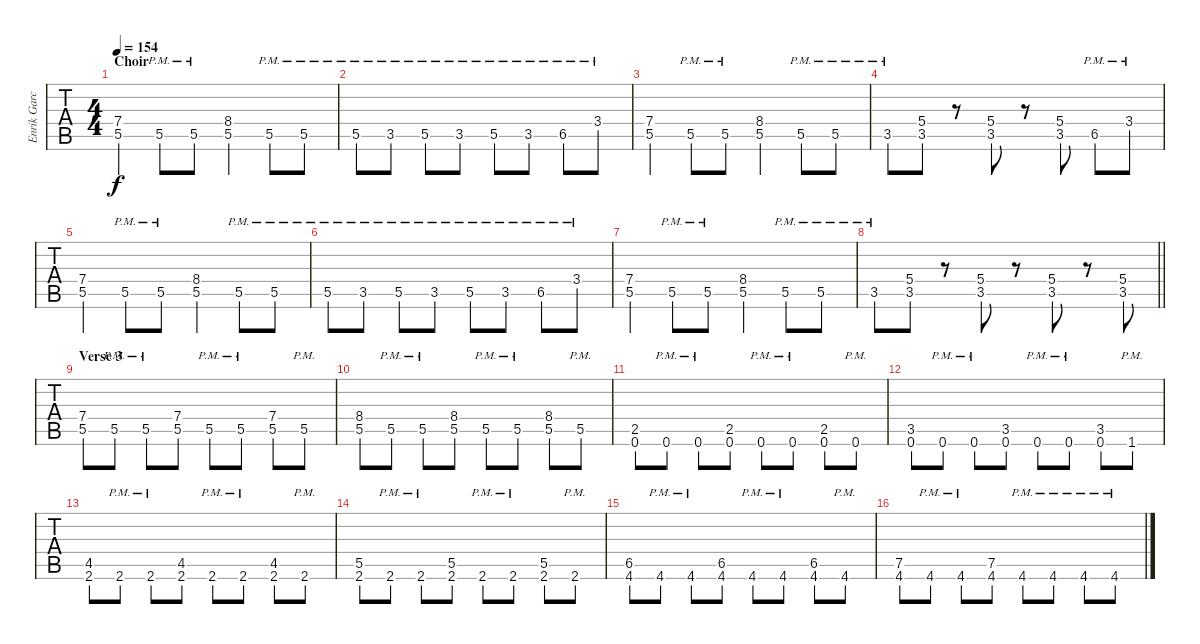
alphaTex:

\track ("Enrik García - Rythm Guitar" "Enrik Garc") {instrument distortionguitar}
\staff {tabs}
\tuning (Eb4 Bb3 Gb3 Db3 Ab2 Eb2) {hide}
\ts (4 4)
\section ("" "Choir")
\tempo 154
\clef g2
\ks c
(7.4 5.5).4{dy f} 5.5{pm}.8 5.5{pm}.8 (8.4 5.5).4 5.5{pm}.8 5.5{pm}.8 |
5.5{pm}.8 3.5{pm}.8 5.5{pm}.8 3.5{pm}.8 5.5{pm}.8 3.5{pm}.8 6.5{pm}.8 3.4{pm}.8 |
(7.4 5.5).4 5.5{pm}.8 5.5{pm}.8 (8.4 5.5).4 5.5{pm}.8 5.5{pm}.8 |
3.5{pm}.8 (5.4 3.5).8 r.8 (5.4 3.5).8 r.8 (5.4 3.5).8 6.5{pm}.8 3.4{pm}.8 |
(7.4 5.5).4 5.5{pm}.8 5.5{pm}.8 (8.4 5.5).4 5.5{pm}.8 5.5{pm}.8 |
5.5{pm}.8 3.5{pm}.8 5.5{pm}.8 3.5{pm}.8 5.5{pm}.8 3.5{pm}.8 6.5{pm}.8 3.4{pm}.8 |
(7.4 5.5).4 5.5{pm}.8 5.5{pm}.8 (8.4 5.5).4 5.5{pm}.8 5.5{pm}.8 |
\barLineRight lightlight
3.5{pm}.8 (5.4 3.5).8 r.8 (5.4 3.5).8 r.8 (5.4 3.5).8 r.8 (5.4 3.5).8 |
\section ("" "Verse 3")
(7.4 5.5).8 5.5{pm}.8 5.5{pm}.8 (7.4 5.5).8 5.5{pm}.8 5.5{pm}.8 (7.4 5.5).8 5.5{pm}.8 |
(8.4 5.5).8 5.5{pm}.8 5.5{pm}.8 (8.4 5.5).8 5.5{pm}.8 5.5{pm}.8 (8.4 5.5).8 5.5{pm}.8 |
(2.5 0.6).8 0.6{pm}.8 0.6{pm}.8 (2.5 0.6).8 0.6{pm}.8 0.6{pm}.8 (2.5 0.6).8 0.6{pm}.8 |
(3.5 0.6).8 0.6{pm}.8 0.6{pm}.8 (3.5 0.6).8 0.6{pm}.8 0.6{pm}.8 (3.5 0.6).8 1.6{pm}.8 |
(4.5 2.6).8 2.6{pm}.8 2.6{pm}.8 (4.5 2.6).8 2.6{pm}.8 2.6{pm}.8 (4.5 2.6).8 2.6{pm}.8 |
(5.5 2.6).8 2.6{pm}.8 2.6{pm}.8 (5.5 2.6).8 2.6{pm}.8 2.6{pm}.8 (5.5 2.6).8 2.6{pm}.8 |
(6.5 4.6).8 4.6{pm}.8 4.6{pm}.8 (6.5 4.6).8 4.6{pm}.8 4.6{pm}.8 (6.5 4.6).8 4.6{pm}.8 |
(7.5 4.6).8 4.6{pm}.8 4.6{pm}.8 (7.5 4.6).8 4.6{pm}.8 4.6{pm}.8 4.6{pm}.8 4.6{pm}.8
